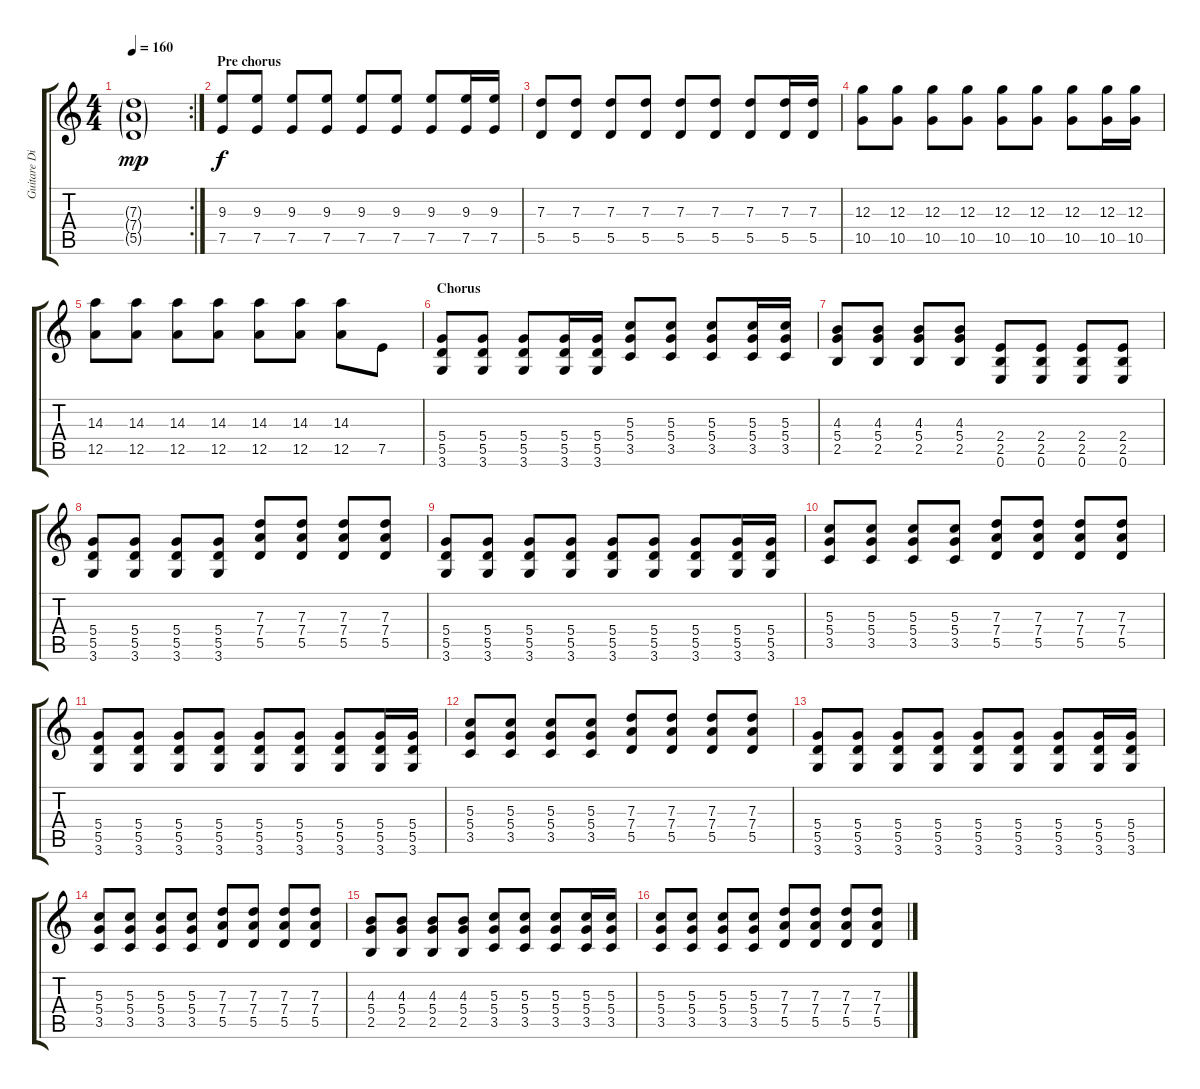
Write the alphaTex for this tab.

\track ("Guitare Distortion" "Guitare Di") {instrument distortionguitar}
\staff {score tabs}
\tuning (E4 B3 G3 D3 A2 E2) {hide}
\rc 2
\ts (4 4)
\tempo 160
\clef g2
\ks c
(7.3{g} 7.4{g} 5.5{g}).1{dy mp} |
\section ("" "Pre chorus")
(9.3 7.5).8{dy f} (9.3 7.5).8 (9.3 7.5).8 (9.3 7.5).8 (9.3 7.5).8 (9.3 7.5).8 (9.3 7.5).8 (9.3 7.5).16 (9.3 7.5).16 |
(7.3 5.5).8 (7.3 5.5).8 (7.3 5.5).8 (7.3 5.5).8 (7.3 5.5).8 (7.3 5.5).8 (7.3 5.5).8 (7.3 5.5).16 (7.3 5.5).16 |
(12.3 10.5).8 (12.3 10.5).8 (12.3 10.5).8 (12.3 10.5).8 (12.3 10.5).8 (12.3 10.5).8 (12.3 10.5).8 (12.3 10.5).16 (12.3 10.5).16 |
(14.3 12.5).8 (14.3 12.5).8 (14.3 12.5).8 (14.3 12.5).8 (14.3 12.5).8 (14.3 12.5).8 (14.3 12.5).8 7.5.8 |
\section ("" "Chorus")
(5.4 5.5 3.6).8 (5.4 5.5 3.6).8 (5.4 5.5 3.6).8 (5.4 5.5 3.6).16 (5.4 5.5 3.6).16 (5.3 5.4 3.5).8 (5.3 5.4 3.5).8 (5.3 5.4 3.5).8 (5.3 5.4 3.5).16 (5.3 5.4 3.5).16 |
(4.3 5.4 2.5).8 (4.3 5.4 2.5).8 (4.3 5.4 2.5).8 (4.3 5.4 2.5).8 (2.4 2.5 0.6).8 (2.4 2.5 0.6).8 (2.4 2.5 0.6).8 (2.4 2.5 0.6).8 |
(5.4 5.5 3.6).8 (5.4 5.5 3.6).8 (5.4 5.5 3.6).8 (5.4 5.5 3.6).8 (7.3 7.4 5.5).8 (7.3 7.4 5.5).8 (7.3 7.4 5.5).8 (7.3 7.4 5.5).8 |
(5.4 5.5 3.6).8 (5.4 5.5 3.6).8 (5.4 5.5 3.6).8 (5.4 5.5 3.6).8 (5.4 5.5 3.6).8 (5.4 5.5 3.6).8 (5.4 5.5 3.6).8 (5.4 5.5 3.6).16 (5.4 5.5 3.6).16 |
(5.3 5.4 3.5).8 (5.3 5.4 3.5).8 (5.3 5.4 3.5).8 (5.3 5.4 3.5).8 (7.3 7.4 5.5).8 (7.3 7.4 5.5).8 (7.3 7.4 5.5).8 (7.3 7.4 5.5).8 |
(5.4 5.5 3.6).8 (5.4 5.5 3.6).8 (5.4 5.5 3.6).8 (5.4 5.5 3.6).8 (5.4 5.5 3.6).8 (5.4 5.5 3.6).8 (5.4 5.5 3.6).8 (5.4 5.5 3.6).16 (5.4 5.5 3.6).16 |
(5.3 5.4 3.5).8 (5.3 5.4 3.5).8 (5.3 5.4 3.5).8 (5.3 5.4 3.5).8 (7.3 7.4 5.5).8 (7.3 7.4 5.5).8 (7.3 7.4 5.5).8 (7.3 7.4 5.5).8 |
(5.4 5.5 3.6).8 (5.4 5.5 3.6).8 (5.4 5.5 3.6).8 (5.4 5.5 3.6).8 (5.4 5.5 3.6).8 (5.4 5.5 3.6).8 (5.4 5.5 3.6).8 (5.4 5.5 3.6).16 (5.4 5.5 3.6).16 |
(5.3 5.4 3.5).8 (5.3 5.4 3.5).8 (5.3 5.4 3.5).8 (5.3 5.4 3.5).8 (7.3 7.4 5.5).8 (7.3 7.4 5.5).8 (7.3 7.4 5.5).8 (7.3 7.4 5.5).8 |
(4.3 5.4 2.5).8 (4.3 5.4 2.5).8 (4.3 5.4 2.5).8 (4.3 5.4 2.5).8 (5.3 5.4 3.5).8 (5.3 5.4 3.5).8 (5.3 5.4 3.5).8 (5.3 5.4 3.5).16 (5.3 5.4 3.5).16 |
(5.3 5.4 3.5).8 (5.3 5.4 3.5).8 (5.3 5.4 3.5).8 (5.3 5.4 3.5).8 (7.3 7.4 5.5).8 (7.3 7.4 5.5).8 (7.3 7.4 5.5).8 (7.3 7.4 5.5).8
